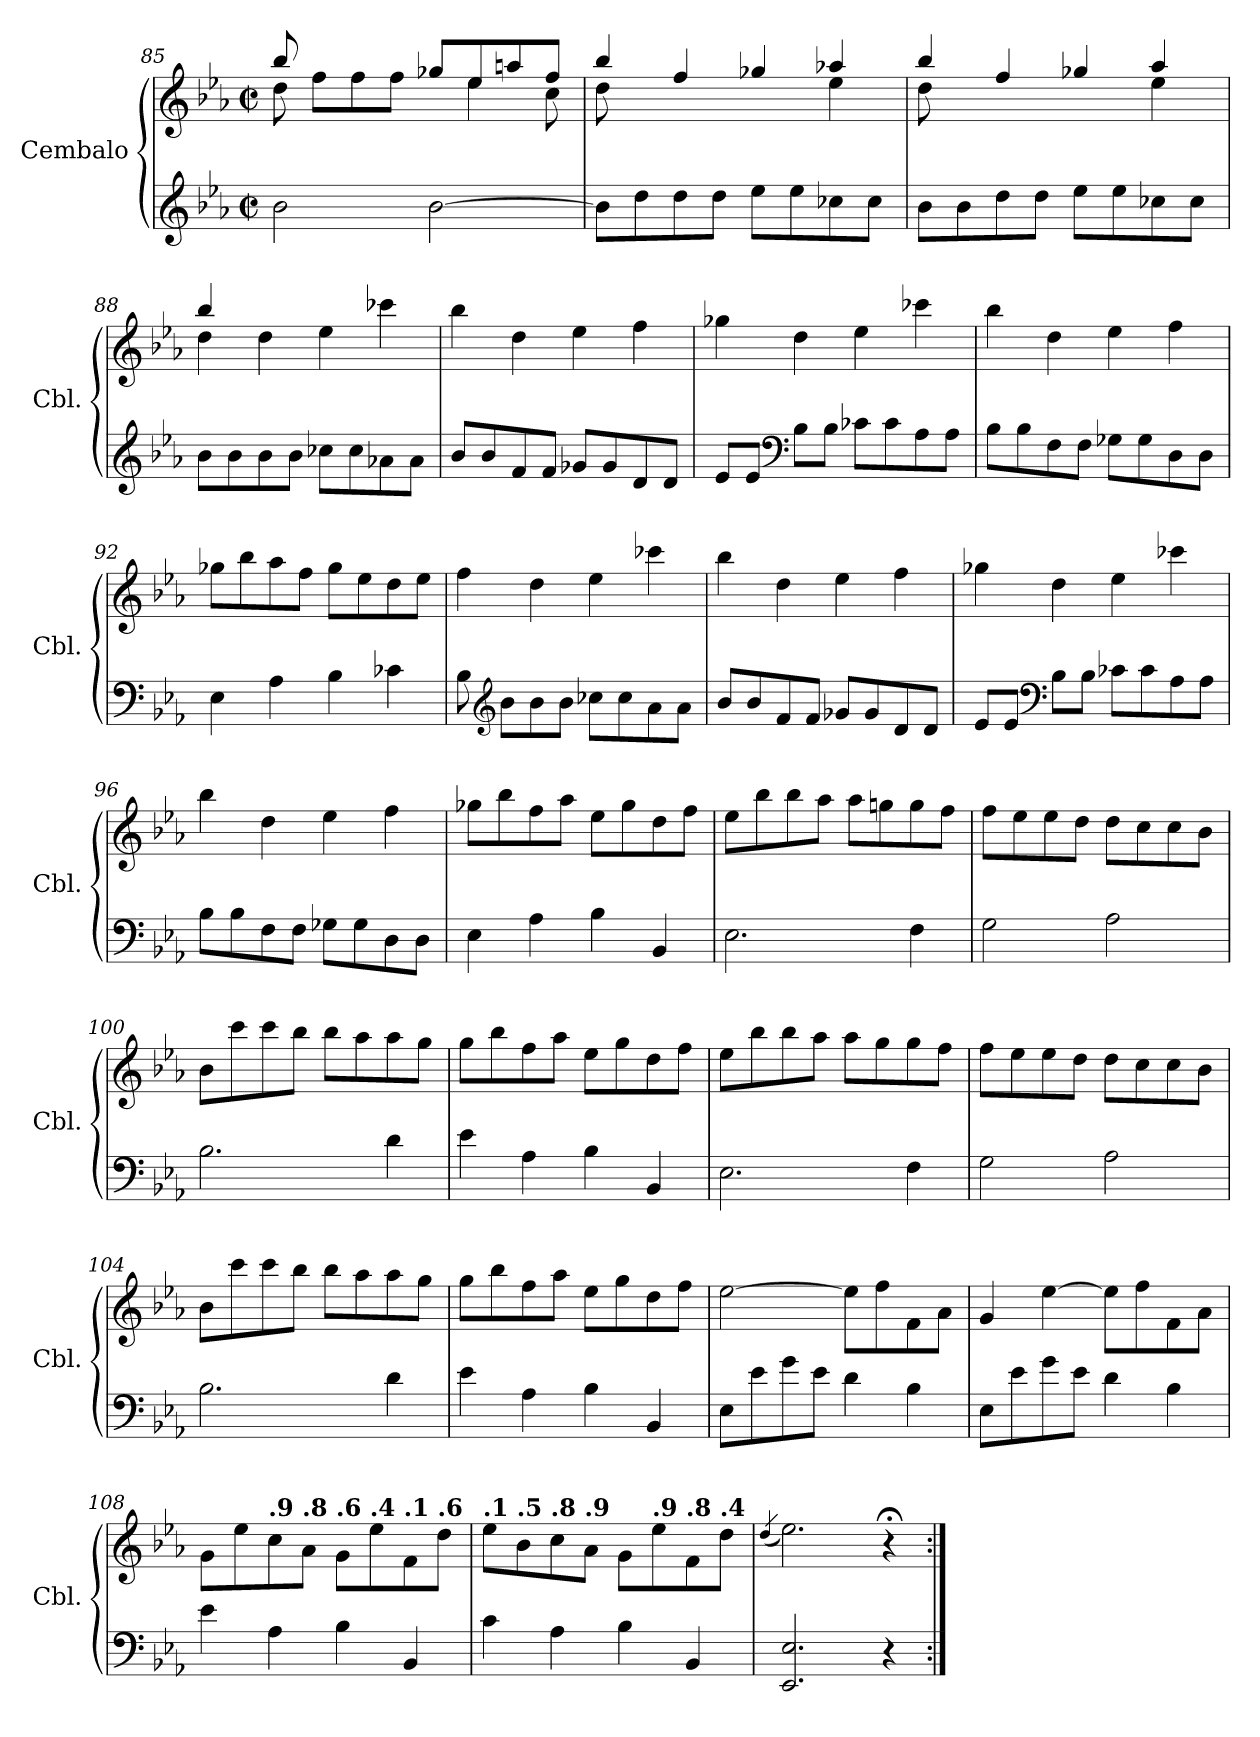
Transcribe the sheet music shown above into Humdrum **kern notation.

**kern	**kern
*part1	*part1
*staff2	*staff1
*I"Cembalo	*
*I'Cbl.	*
*clefG2	*clefG2
*k[b-e-a-]	*k[b-e-a-]
*M2/2	*M2/2
*met(c|)	*met(c|)
=85	=85
*	*^
2b-\	8bb-/	8dd\
.	8ff\L	2ryy
.	8ff\	.
.	8ff\J	.
[2b-\	8gg-X/L	.
.	8ee-/	4ee-\
.	8aan/	.
.	8ff/J	8cc\
=86	=86	=86
8b-\L]	4bb-/	8dd\
8dd\	.	8ryy
*	*v	*v
8dd\	4ff/
8dd\J	.
8ee-\L	4gg-X/
8ee-\	.
*	*^
8cc-X\	4aa-X/	4ee-\
8cc-\J	.	.
=87	=87	=87
8b-\L	4bb-/	8dd\
8b-\	.	8ryy
*	*v	*v
8dd\	4ff/
8dd\J	.
8ee-\L	4gg-X/
8ee-\	.
*	*^
8cc-X\	4aa-/	4ee-\
8cc-\J	.	.
!!LO:LB:g=z	!!
=88	=88	=88
8b-\L	4bb-/	4dd\
8b-\	.	.
8b-\	4dd\	2.ryy
8b-\J	.	.
8cc-X\L	4ee-\	.
8cc-\	.	.
8a-X\	4ccc-X\	.
8a-\J	.	.
*	*v	*v
=89	=89
8b-/L	4bb-\
8b-/	.
8f/	4dd\
8f/J	.
8g-X/L	4ee-\
8g-/	.
8d/	4ff\
8d/J	.
=90	=90
8e-/L	4gg-X\
8e-/J	.
*clefF4	*
8B-\L	4dd\
8B-\J	.
8c-X\L	4ee-\
8c-\	.
8A-\	4ccc-X\
8A-\J	.
=91	=91
8B-\L	4bb-\
8B-\	.
8F\	4dd\
8F\J	.
8G-X\L	4ee-\
8G-\	.
8D\	4ff\
8D\J	.
!!LO:PB:g=z
=92	=92
4E-\	8gg-X\L
.	8bb-\
4A-\	8aa-\
.	8ff\J
4B-\	8gg-\L
.	8ee-\
4c-X\	8dd\
.	8ee-\J
=93	=93
8B-\	4ff\
*clefG2	*
8b-\L	.
8b-\	4dd\
8b-\J	.
8cc-X\L	4ee-\
8cc-\	.
8a-\	4ccc-X\
8a-\J	.
=94	=94
8b-/L	4bb-\
8b-/	.
8f/	4dd\
8f/J	.
8g-X/L	4ee-\
8g-/	.
8d/	4ff\
8d/J	.
=95	=95
8e-/L	4gg-X\
8e-/J	.
*clefF4	*
8B-\L	4dd\
8B-\J	.
8c-X\L	4ee-\
8c-\	.
8A-\	4ccc-X\
8A-\J	.
!!LO:LB:g=z
=96	=96
8B-\L	4bb-\
8B-\	.
8F\	4dd\
8F\J	.
8G-X\L	4ee-\
8G-\	.
8D\	4ff\
8D\J	.
=97	=97
4E-\	8gg-X\L
.	8bb-\
4A-\	8ff\
.	8aa-\J
4B-\	8ee-\L
.	8gg-\
4BB-/	8dd\
.	8ff\J
=98	=98
2.E-\	8ee-\L
.	8bb-\
.	8bb-\
.	8aa-\J
.	8aa-\L
.	8ggn\
4F\	8gg\
.	8ff\J
=99	=99
2G\	8ff\L
.	8ee-\
.	8ee-\
.	8dd\J
2A-\	8dd\L
.	8cc\
.	8cc\
.	8b-\J
!!LO:LB:g=z
=100	=100
2.B-\	8b-\L
.	8ccc\
.	8ccc\
.	8bb-\J
.	8bb-\L
.	8aa-\
4d\	8aa-\
.	8gg\J
=101	=101
4e-\	8gg\L
.	8bb-\
4A-\	8ff\
.	8aa-\J
4B-\	8ee-\L
.	8gg\
4BB-/	8dd\
.	8ff\J
=102	=102
2.E-\	8ee-\L
.	8bb-\
.	8bb-\
.	8aa-\J
.	8aa-\L
.	8gg\
4F\	8gg\
.	8ff\J
=103	=103
2G\	8ff\L
.	8ee-\
.	8ee-\
.	8dd\J
2A-\	8dd\L
.	8cc\
.	8cc\
.	8b-\J
!!LO:LB:g=z
=104	=104
2.B-\	8b-\L
.	8ccc\
.	8ccc\
.	8bb-\J
.	8bb-\L
.	8aa-\
4d\	8aa-\
.	8gg\J
=105	=105
4e-\	8gg\L
.	8bb-\
4A-\	8ff\
.	8aa-\J
4B-\	8ee-\L
.	8gg\
4BB-/	8dd\
.	8ff\J
=106	=106
8E-\L	[2ee-\
8e-\	.
8g\	.
8e-\J	.
4d\	8ee-\L]
.	8ff\
4B-\	8f\
.	8a-\J
=107	=107
8E-\L	4g/
8e-\	.
8g\	[4ee-\
8e-\J	.
4d\	8ee-\L]
.	8ff\
4B-\	8f\
.	8a-\J
!!LO:LB:g=z
=108	=108
*	*MM149
4e-\	8g\L
.	8ee-\
*	*MM148
!	!LO:TX:a:B:t=.9
4A-\	8cc\
*	*MM148
!	!LO:TX:a:B:t=.8
.	8a-\J
*	*MM148
!	!LO:TX:a:B:t=.6
4B-\	8g\L
*	*MM148
!	!LO:TX:a:B:t=.4
.	8ee-\
*	*MM148
!	!LO:TX:a:B:t=.1
4BB-/	8f\
*	*MM147
!	!LO:TX:a:B:t=.6
.	8dd\J
=109	=109
*	*MM147
!	!LO:TX:a:B:t=.1
4c\	8ee-\L
*	*MM146
!	!LO:TX:a:B:t=.5
.	8b-\
*	*MM145
!	!LO:TX:a:B:t=.8
4A-\	8cc\
*	*MM144
!	!LO:TX:a:B:t=.9
.	8a-\J
*	*MM144
4B-\	8g\L
*	*MM142
!	!LO:TX:a:B:t=.9
.	8ee-\
*	*MM141
!	!LO:TX:a:B:t=.8
4BB-/	8f\
*	*MM140
!	!LO:TX:a:B:t=.4
.	8dd\J
=110	=110
*	*MM139
.	(<4qdd/
2.EE-/ 2.E-/	2.ee-\)
4r	4r;<
=:|!	=:|!
*-	*-
